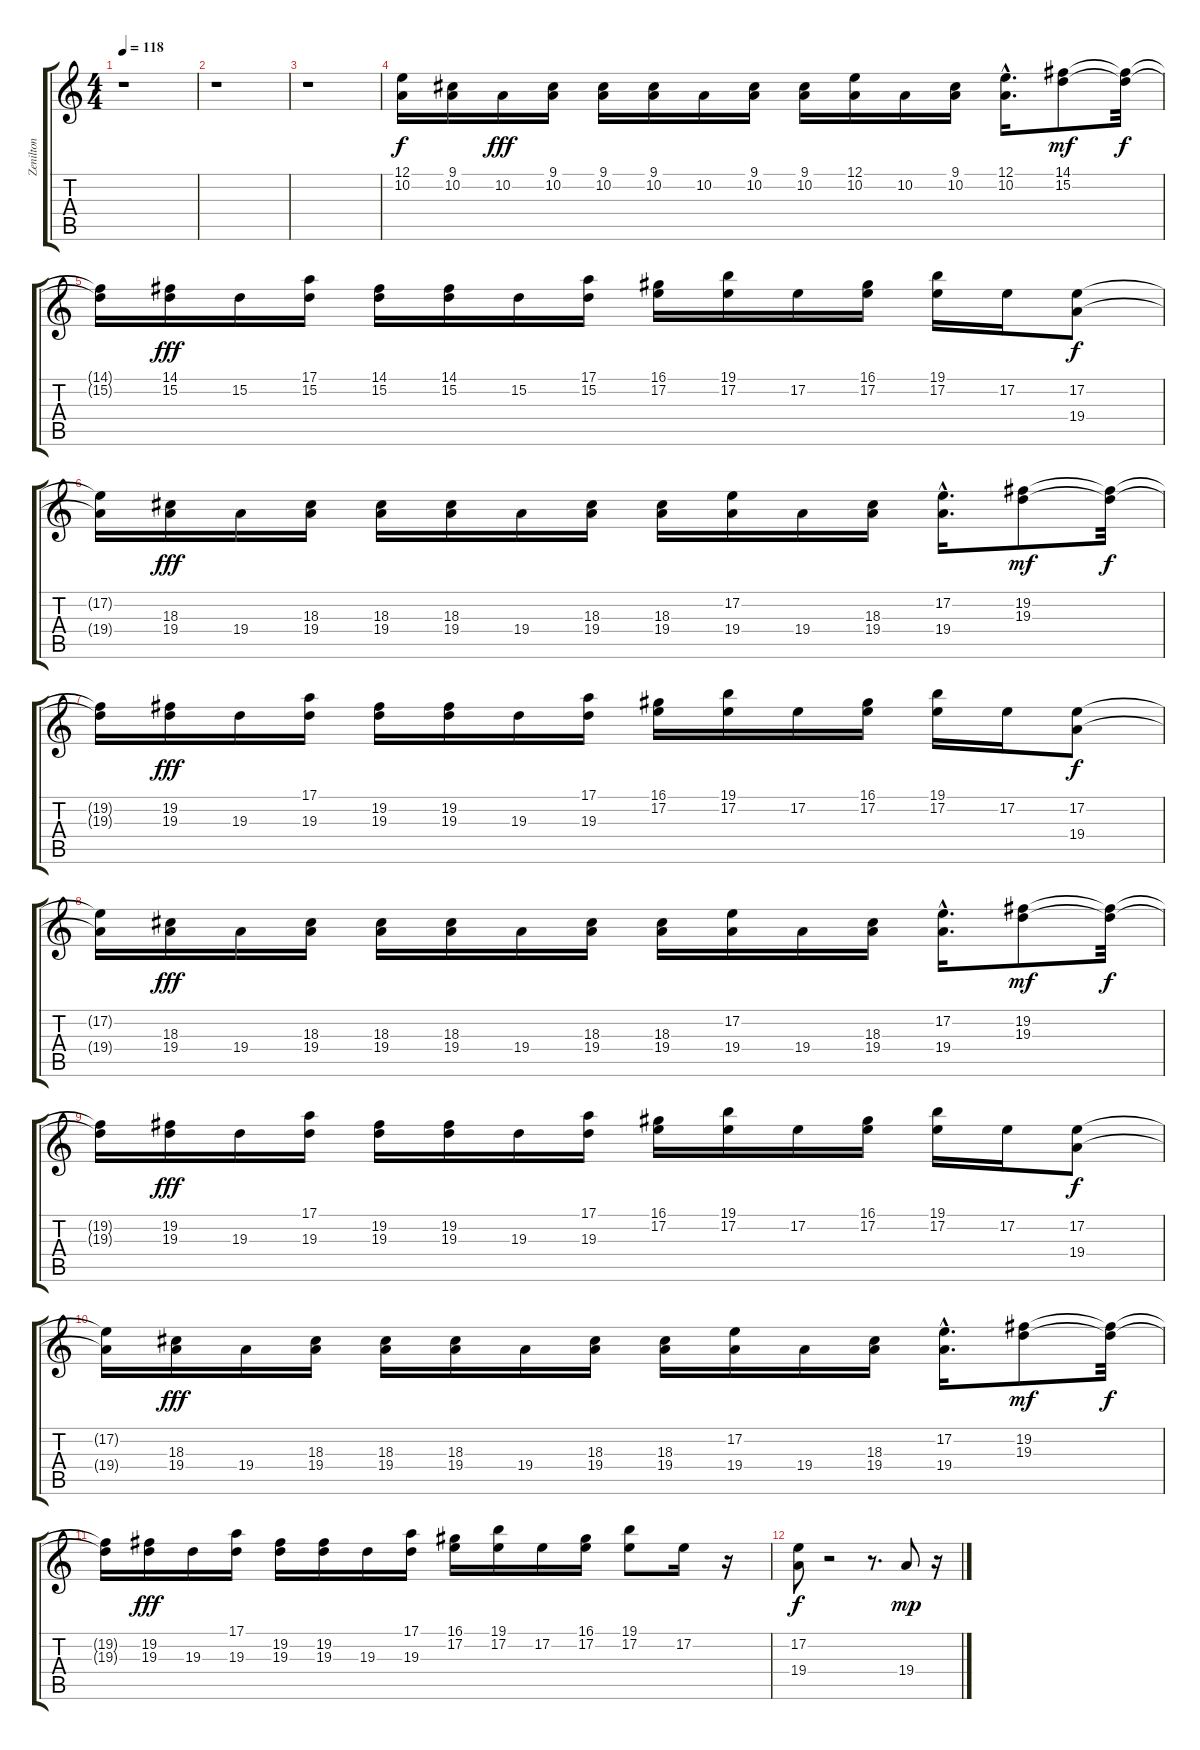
\track ("Zenilton" "Zenilton") {instrument tangoaccordion}
\staff {score tabs}
\tuning (E4 B3 G3 D3 A2 E2) {hide}
\ts (4 4)
\tempo 118
\clef g2
\ks c
r.1{dy f} |
r.1 |
r.1 |
(12.1 10.2).16 (9.1 10.2).16 10.2.16{dy fff} (9.1 10.2).16 (9.1 10.2).16 (9.1 10.2).16 10.2.16 (9.1 10.2).16 (9.1 10.2).16 (12.1 10.2).16 10.2.16 (9.1 10.2).16 (12.1{hac} 10.2{hac}).16{d} (14.1 15.2).8{dy mf} (14.1{t} 15.2{t}).32{dy f} |
(14.1{t} 15.2{t}).16 (14.1 15.2).16{dy fff} 15.2.16 (17.1 15.2).16 (14.1 15.2).16 (14.1 15.2).16 15.2.16 (17.1 15.2).16 (16.1 17.2).16 (19.1 17.2).16 17.2.16 (16.1 17.2).16 (19.1 17.2).16 17.2.16 (17.2 19.4).8{dy f} |
(17.2{t} 19.4{t}).16 (18.3 19.4).16{dy fff} 19.4.16 (18.3 19.4).16 (18.3 19.4).16 (18.3 19.4).16 19.4.16 (18.3 19.4).16 (18.3 19.4).16 (17.2 19.4).16 19.4.16 (18.3 19.4).16 (17.2{hac} 19.4{hac}).16{d} (19.2 19.3).8{dy mf} (19.2{t} 19.3{t}).32{dy f} |
(19.2{t} 19.3{t}).16 (19.2 19.3).16{dy fff} 19.3.16 (17.1 19.3).16 (19.2 19.3).16 (19.2 19.3).16 19.3.16 (17.1 19.3).16 (16.1 17.2).16 (19.1 17.2).16 17.2.16 (16.1 17.2).16 (19.1 17.2).16 17.2.16 (17.2 19.4).8{dy f} |
(17.2{t} 19.4{t}).16 (18.3 19.4).16{dy fff} 19.4.16 (18.3 19.4).16 (18.3 19.4).16 (18.3 19.4).16 19.4.16 (18.3 19.4).16 (18.3 19.4).16 (17.2 19.4).16 19.4.16 (18.3 19.4).16 (17.2{hac} 19.4{hac}).16{d} (19.2 19.3).8{dy mf} (19.2{t} 19.3{t}).32{dy f} |
(19.2{t} 19.3{t}).16 (19.2 19.3).16{dy fff} 19.3.16 (17.1 19.3).16 (19.2 19.3).16 (19.2 19.3).16 19.3.16 (17.1 19.3).16 (16.1 17.2).16 (19.1 17.2).16 17.2.16 (16.1 17.2).16 (19.1 17.2).16 17.2.16 (17.2 19.4).8{dy f} |
(17.2{t} 19.4{t}).16 (18.3 19.4).16{dy fff} 19.4.16 (18.3 19.4).16 (18.3 19.4).16 (18.3 19.4).16 19.4.16 (18.3 19.4).16 (18.3 19.4).16 (17.2 19.4).16 19.4.16 (18.3 19.4).16 (17.2{hac} 19.4{hac}).16{d} (19.2 19.3).8{dy mf} (19.2{t} 19.3{t}).32{dy f} |
(19.2{t} 19.3{t}).16 (19.2 19.3).16{dy fff} 19.3.16 (17.1 19.3).16 (19.2 19.3).16 (19.2 19.3).16 19.3.16 (17.1 19.3).16 (16.1 17.2).16 (19.1 17.2).16 17.2.16 (16.1 17.2).16 (19.1 17.2).8 17.2.16 r.16 |
(17.2 19.4).8{dy f} r.2 r.8{d} 19.4.8{dy mp} r.16
